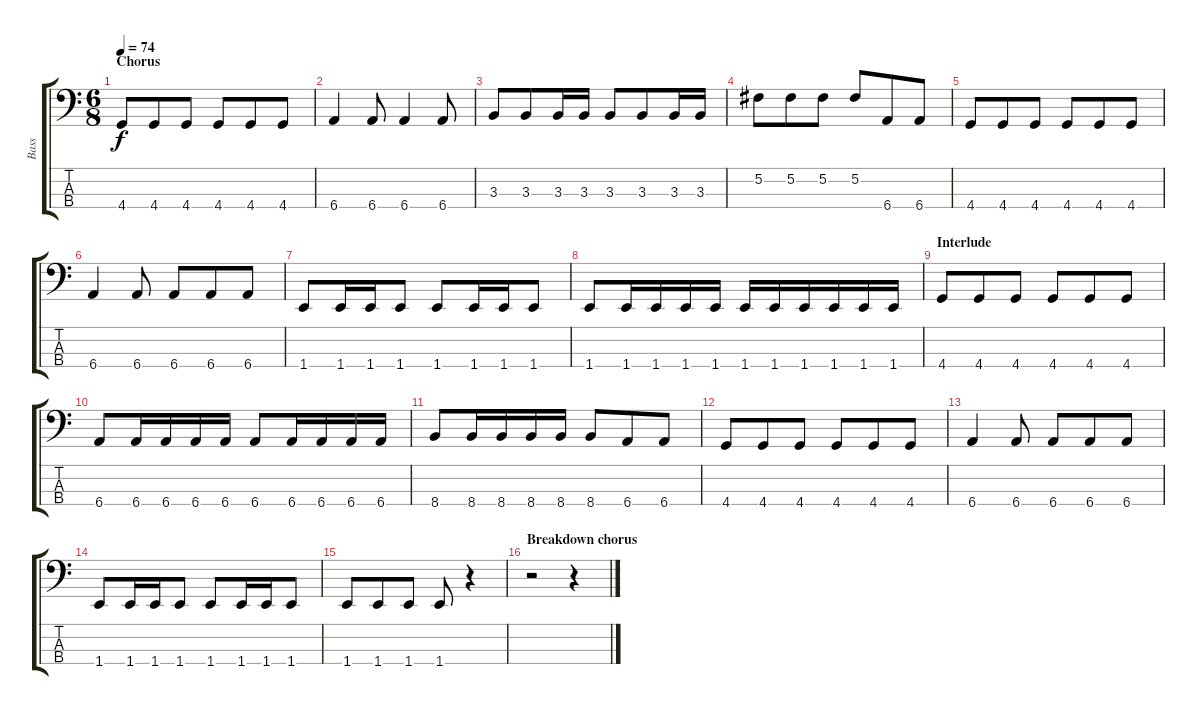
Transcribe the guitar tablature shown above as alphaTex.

\track ("Bass" "Bass") {instrument electricbassfinger}
\staff {score tabs}
\tuning (Gb2 Db2 Ab1 Eb1) {hide}
\ts (6 8)
\section ("" "Chorus")
\tempo 74
\clef f4
\ks c
4.4.8{dy f} 4.4.8 4.4.8 4.4.8 4.4.8 4.4.8 |
6.4.4 6.4.8 6.4.4 6.4.8 |
3.3.8 3.3.8 3.3.16 3.3.16 3.3.8 3.3.8 3.3.16 3.3.16 |
5.2.8 5.2.8 5.2.8 5.2.8 6.4.8 6.4.8 |
4.4.8 4.4.8 4.4.8 4.4.8 4.4.8 4.4.8 |
6.4.4 6.4.8 6.4.8 6.4.8 6.4.8 |
1.4.8 1.4.16 1.4.16 1.4.8 1.4.8 1.4.16 1.4.16 1.4.8 |
1.4.8 1.4.16 1.4.16 1.4.16 1.4.16 1.4.16 1.4.16 1.4.16 1.4.16 1.4.16 1.4.16 |
\section ("" "Interlude")
4.4.8 4.4.8 4.4.8 4.4.8 4.4.8 4.4.8 |
6.4.8 6.4.16 6.4.16 6.4.16 6.4.16 6.4.8 6.4.16 6.4.16 6.4.16 6.4.16 |
8.4.8 8.4.16 8.4.16 8.4.16 8.4.16 8.4.8 6.4.8 6.4.8 |
4.4.8 4.4.8 4.4.8 4.4.8 4.4.8 4.4.8 |
6.4.4 6.4.8 6.4.8 6.4.8 6.4.8 |
1.4.8 1.4.16 1.4.16 1.4.8 1.4.8 1.4.16 1.4.16 1.4.8 |
1.4.8 1.4.8 1.4.8 1.4.8 r.4 |
\section ("" "Breakdown chorus")
r.2 r.4
